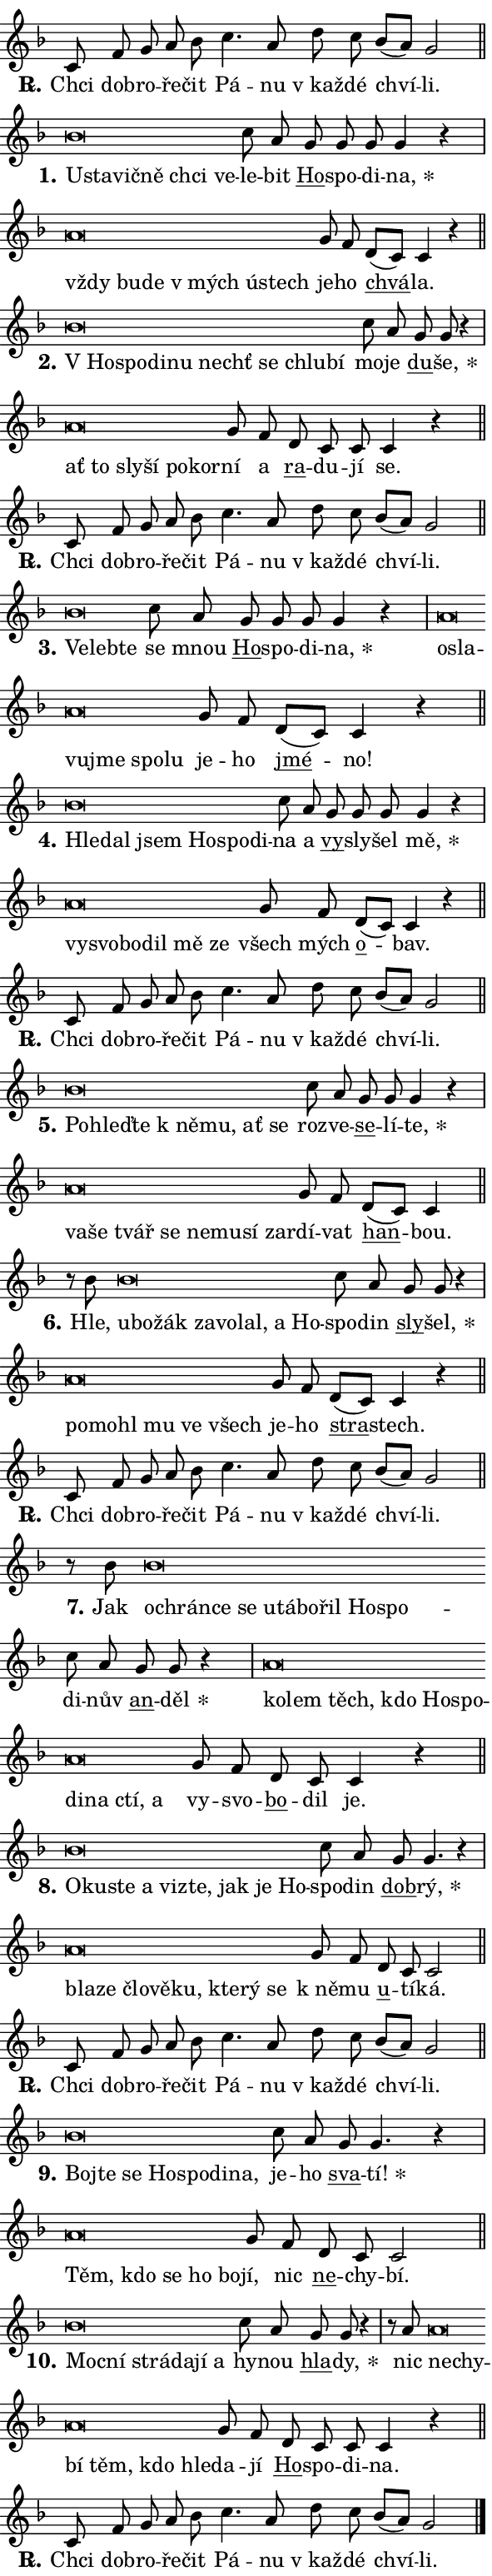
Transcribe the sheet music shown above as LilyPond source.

\version "2.24.0"
\header { tagline = "" }
\paper {
  indent = 0\cm
  top-margin = 0\cm
  right-margin = 0.13\cm % to fit lyric hyphens
  bottom-margin = 0\cm
  left-margin = 0\cm
  paper-width = 10\cm
  page-breaking = #ly:one-page-breaking
  system-system-spacing.basic-distance = #11
  score-system-spacing.basic-distance = #11
  ragged-last = ##f
}


%% Author: Thomas Morley
%% https://lists.gnu.org/archive/html/lilypond-user/2020-05/msg00002.html
#(define (line-position grob)
"Returns position of @var[grob} in current system:
   @code{'start}, if at first time-step
   @code{'end}, if at last time-step
   @code{'middle} otherwise
"
  (let* ((col (ly:item-get-column grob))
         (ln (ly:grob-object col 'left-neighbor))
         (rn (ly:grob-object col 'right-neighbor))
         (col-to-check-left (if (ly:grob? ln) ln col))
         (col-to-check-right (if (ly:grob? rn) rn col))
         (break-dir-left
           (and
             (ly:grob-property col-to-check-left 'non-musical #f)
             (ly:item-break-dir col-to-check-left)))
         (break-dir-right
           (and
             (ly:grob-property col-to-check-right 'non-musical #f)
             (ly:item-break-dir col-to-check-right))))
        (cond ((eqv? 1 break-dir-left) 'start)
              ((eqv? -1 break-dir-right) 'end)
              (else 'middle))))

#(define (tranparent-at-line-position vctor)
  (lambda (grob)
  "Relying on @code{line-position} select the relevant enry from @var{vctor}.
Used to determine transparency,"
    (case (line-position grob)
      ((end) (not (vector-ref vctor 0)))
      ((middle) (not (vector-ref vctor 1)))
      ((start) (not (vector-ref vctor 2))))))

noteHeadBreakVisibility =
#(define-music-function (break-visibility)(vector?)
"Makes @code{NoteHead}s transparent relying on @var{break-visibility}"
#{
  \override NoteHead.transparent =
    #(tranparent-at-line-position break-visibility)
#})

#(define delete-ledgers-for-transparent-note-heads
  (lambda (grob)
    "Reads whether a @code{NoteHead} is transparent.
If so this @code{NoteHead} is removed from @code{'note-heads} from
@var{grob}, which is supposed to be @code{LedgerLineSpanner}.
As a result ledgers are not printed for this @code{NoteHead}"
    (let* ((nhds-array (ly:grob-object grob 'note-heads))
           (nhds-list
             (if (ly:grob-array? nhds-array)
                 (ly:grob-array->list nhds-array)
                 '()))
           ;; Relies on the transparent-property being done before
           ;; Staff.LedgerLineSpanner.after-line-breaking is executed.
           ;; This is fragile ...
           (to-keep
             (remove
               (lambda (nhd)
                 (ly:grob-property nhd 'transparent #f))
               nhds-list)))
      ;; TODO find a better method to iterate over grob-arrays, similiar
      ;; to filter/remove etc for lists
      ;; For now rebuilt from scratch
      (set! (ly:grob-object grob 'note-heads)  '())
      (for-each
        (lambda (nhd)
          (ly:pointer-group-interface::add-grob grob 'note-heads nhd))
        to-keep))))

squashNotes = {
  \override NoteHead.X-extent = #'(-0.2 . 0.2)
  \override NoteHead.Y-extent = #'(-0.75 . 0)
  \override NoteHead.stencil =
    #(lambda (grob)
       (let ((pos (ly:grob-property grob 'staff-position)))
         (begin
           (if (< pos -7) (display "ERROR: Lower brevis then expected\n") (display ""))
           (if (<= pos -6) ly:text-interface::print ly:note-head::print))))
}
unSquashNotes = {
  \revert NoteHead.X-extent
  \revert NoteHead.Y-extent
  \revert NoteHead.stencil
}

hideNotes = \noteHeadBreakVisibility #begin-of-line-visible
unHideNotes = \noteHeadBreakVisibility #all-visible

% work-around for resetting accidentals
% https://lilypond.org/doc/v2.23/Documentation/notation/displaying-rhythms#unmetered-music
cadenzaMeasure = {
  \cadenzaOff
  \partial 1024 s1024
  \cadenzaOn
}

#(define-markup-command (accent layout props text) (markup?)
  "Underline accented syllable"
  (interpret-markup layout props
    #{\markup \override #'(offset . 4.3) \underline { #text }#}))

responsum = \markup \concat {
  "R" \hspace #-1.05 \path #0.1 #'((moveto 0 0.07) (lineto 0.9 0.8)) \hspace #0.05 "."
}

spaceSize = #0.6828661417322834 % exact space size for TeX Gyre Schola

\layout {
  \context {
    \Staff
    \remove "Time_signature_engraver"
    \override LedgerLineSpanner.after-line-breaking = #delete-ledgers-for-transparent-note-heads
  }
  \context {
    \Lyrics {
      \override LyricSpace.minimum-distance = \spaceSize
      \override LyricText.font-name = #"TeX Gyre Schola"
      \override LyricText.font-size = 1
      \override StanzaNumber.font-name = #"TeX Gyre Schola Bold"
      \override StanzaNumber.font-size = 1
    }
  }
  \context {
    \Score 
    \override NoteHead.text =
      #(lambda (grob) 
        (let ((pos (ly:grob-property grob 'staff-position)))
          #{\markup {
            \combine
              \halign #-0.55 \raise #(if (= pos -6) 0 0.5) \override #'(thickness . 2) \draw-line #'(3.2 . 0)
              \musicglyph "noteheads.sM1"
          }#}))
  }
}

% magnetic-lyrics.ily
%
%   written by
%     Jean Abou Samra <jean@abou-samra.fr>
%     Werner Lemberg <wl@gnu.org>
%
%   adapted by
%     Jiri Hon <jiri.hon@gmail.com>
%
% Version 2022-Apr-15

% https://www.mail-archive.com/lilypond-user@gnu.org/msg149350.html

#(define (Left_hyphen_pointer_engraver context)
   "Collect syllable-hyphen-syllable occurrences in lyrics and store
them in properties.  This engraver only looks to the left.  For
example, if the lyrics input is @code{foo -- bar}, it does the
following.

@itemize @bullet
@item
Set the @code{text} property of the @code{LyricHyphen} grob between
@q{foo} and @q{bar} to @code{foo}.

@item
Set the @code{left-hyphen} property of the @code{LyricText} grob with
text @q{foo} to the @code{LyricHyphen} grob between @q{foo} and
@q{bar}.
@end itemize

Use this auxiliary engraver in combination with the
@code{lyric-@/text::@/apply-@/magnetic-@/offset!} hook."
   (let ((hyphen #f)
         (text #f))
     (make-engraver
      (acknowledgers
       ((lyric-syllable-interface engraver grob source-engraver)
        (set! text grob)))
      (end-acknowledgers
       ((lyric-hyphen-interface engraver grob source-engraver)
        ;(when (not (grob::has-interface grob 'lyric-space-interface))
          (set! hyphen grob)));)
      ((stop-translation-timestep engraver)
       (when (and text hyphen)
         (ly:grob-set-object! text 'left-hyphen hyphen))
       (set! text #f)
       (set! hyphen #f)))))

#(define (lyric-text::apply-magnetic-offset! grob)
   "If the space between two syllables is less than the value in
property @code{LyricText@/.details@/.squash-threshold}, move the right
syllable to the left so that it gets concatenated with the left
syllable.

Use this function as a hook for
@code{LyricText@/.after-@/line-@/breaking} if the
@code{Left_@/hyphen_@/pointer_@/engraver} is active."
   (let ((hyphen (ly:grob-object grob 'left-hyphen #f)))
     (when hyphen
       (let ((left-text (ly:spanner-bound hyphen LEFT)))
         (when (grob::has-interface left-text 'lyric-syllable-interface)
           (let* ((common (ly:grob-common-refpoint grob left-text X))
                  (this-x-ext (ly:grob-extent grob common X))
                  (left-x-ext
                   (begin
                     ;; Trigger magnetism for left-text.
                     (ly:grob-property left-text 'after-line-breaking)
                     (ly:grob-extent left-text common X)))
                  ;; `delta` is the gap width between two syllables.
                  (delta (- (interval-start this-x-ext)
                            (interval-end left-x-ext)))
                  (details (ly:grob-property grob 'details))
                  (threshold (assoc-get 'squash-threshold details 0.2)))
             (when (< delta threshold)
               (let* (;; We have to manipulate the input text so that
                      ;; ligatures crossing syllable boundaries are not
                      ;; disabled.  For languages based on the Latin
                      ;; script this is essentially a beautification.
                      ;; However, for non-Western scripts it can be a
                      ;; necessity.
                      (lt (ly:grob-property left-text 'text))
                      (rt (ly:grob-property grob 'text))
                      (is-space (grob::has-interface hyphen 'lyric-space-interface))
                      (space (if is-space " " ""))
                      (extra-delta (if is-space spaceSize 0))
                      ;; Append new syllable.
                      (ltrt-space (if (and (string? lt) (string? rt))
                                (string-append lt space rt)
                                (make-concat-markup (list lt space rt))))
                      ;; Right-align `ltrt` to the right side.
                      (ltrt-space-markup (grob-interpret-markup
                               grob
                               (make-translate-markup
                                (cons (interval-length this-x-ext) 0)
                                (make-right-align-markup ltrt-space)))))
                 (begin
                   ;; Don't print `left-text`.
                   (ly:grob-set-property! left-text 'stencil #f)
                   ;; Set text and stencil (which holds all collected
                   ;; syllables so far) and shift it to the left.
                   (ly:grob-set-property! grob 'text ltrt-space)
                   (ly:grob-set-property! grob 'stencil ltrt-space-markup)
                   (ly:grob-translate-axis! grob (- (- delta extra-delta)) X))))))))))


#(define (lyric-hyphen::displace-bounds-first grob)
   ;; Make very sure this callback isn't triggered too early.
   (let ((left (ly:spanner-bound grob LEFT))
         (right (ly:spanner-bound grob RIGHT)))
     (ly:grob-property left 'after-line-breaking)
     (ly:grob-property right 'after-line-breaking)
     (ly:lyric-hyphen::print grob)))

squashThreshold = #0.4

\layout {
  \context {
    \Lyrics
    \consists #Left_hyphen_pointer_engraver
    \override LyricText.after-line-breaking =
      #lyric-text::apply-magnetic-offset!
    \override LyricHyphen.stencil = #lyric-hyphen::displace-bounds-first
    \override LyricText.details.squash-threshold = \squashThreshold
    \override LyricHyphen.minimum-distance = 0
    \override LyricHyphen.minimum-length = \squashThreshold
  }
}

squashText = \override LyricText.details.squash-threshold = 9999
unSquashText = \override LyricText.details.squash-threshold = \squashThreshold

leftText = \override LyricText.self-alignment-X = #LEFT
unLeftText = \revert LyricText.self-alignment-X

starOffset = #(lambda (grob) 
                (let ((x_offset (ly:self-alignment-interface::aligned-on-x-parent grob)))
                  (if (= x_offset 0) 0 (+ x_offset 1.2))))

star = #(define-music-function (syllable)(string?)
"Append star separator at the end of a syllable"
#{
  \once \override LyricText.X-offset = #starOffset
  \lyricmode { \markup {
    #syllable
    \override #'((font-name . "TeX Gyre Schola Bold")) \hspace #0.2 \lower #0.65 \larger "*"
  } }
#})

starAccent = #(define-music-function (syllable)(string?)
"Append star separator at the end of a syllable and make accent"
#{
  \once \override LyricText.X-offset = #starOffset
  \lyricmode { \markup {
    \accent #syllable
    \override #'((font-name . "TeX Gyre Schola Bold")) \hspace #0.2 \lower #0.65 \larger "*"
  } }
#})

breath = #(define-music-function (syllable)(string?)
"Append breathing indicator at the end of a syllable"
#{
  \lyricmode { \markup { #syllable "+" } }
#})

optionalBreath = #(define-music-function (syllable)(string?)
"Append optional breathing indicator at the end of a syllable"
#{
  \lyricmode { \markup { #syllable "(+)" } }
#})


\score {
    <<
        \new Voice = "melody" { \cadenzaOn \key f \major \relative { c'8 f g a bes \bar "" c4. a8 \bar "" d c bes[( a)] g2 \cadenzaMeasure \bar "||" \break } }
        \new Lyrics \lyricsto "melody" { \lyricmode { \set stanza = \responsum
Chci dob -- ro -- ře -- čit Pá -- nu "v kaž" -- dé chví -- li. } }
    >>
    \layout {}
}

\score {
    <<
        \new Voice = "melody" { \cadenzaOn \key f \major \relative { \squashNotes bes'\breve*1/16 \hideNotes \breve*1/16 \bar "" \breve*1/16 \bar "" \breve*1/16 \bar "" \breve*1/16 \breve*1/16 \bar "" \unHideNotes \unSquashNotes c8 a \bar "" g g g g4 r \cadenzaMeasure \bar "|" \squashNotes a\breve*1/16 \hideNotes \breve*1/16 \bar "" \breve*1/16 \bar "" \breve*1/16 \bar "" \breve*1/16 \breve*1/16 \bar "" \unHideNotes \unSquashNotes g8 f \bar "" d[( c)] c4 r \cadenzaMeasure \bar "||" \break } }
        \new Lyrics \lyricsto "melody" { \lyricmode { \set stanza = "1."
\leftText U -- \squashText sta -- vič -- ně chci ve -- \unLeftText \unSquashText le -- bit \markup \accent Ho -- spo -- di -- \star na, \leftText vždy \squashText bu -- de "v mých" ú -- stech \unLeftText \unSquashText je -- ho \markup \accent chvá -- la. } }
    >>
    \layout {}
}

\score {
    <<
        \new Voice = "melody" { \cadenzaOn \key f \major \relative { \squashNotes bes'\breve*1/16 \hideNotes \breve*1/16 \bar "" \breve*1/16 \bar "" \breve*1/16 \bar "" \breve*1/16 \bar "" \breve*1/16 \bar "" \breve*1/16 \breve*1/16 \bar "" \unHideNotes \unSquashNotes c8 a \bar "" g8 g r4 \cadenzaMeasure \bar "|" \squashNotes a\breve*1/16 \hideNotes \breve*1/16 \bar "" \breve*1/16 \bar "" \breve*1/16 \bar "" \breve*1/16 \breve*1/16 \bar "" \unHideNotes \unSquashNotes g8 f \bar "" d c c c4 r \cadenzaMeasure \bar "||" \break } }
        \new Lyrics \lyricsto "melody" { \lyricmode { \set stanza = "2."
\leftText "V Ho" -- \squashText spo -- di -- nu nechť se chlu -- bí \unLeftText \unSquashText mo -- je \markup \accent du -- \star še, \leftText ať \squashText to sly -- ší po -- kor -- \unLeftText \unSquashText ní a \markup \accent ra -- du -- jí se. } }
    >>
    \layout {}
}

\score {
    <<
        \new Voice = "melody" { \cadenzaOn \key f \major \relative { c'8 f g a bes \bar "" c4. a8 \bar "" d c bes[( a)] g2 \cadenzaMeasure \bar "||" \break } }
        \new Lyrics \lyricsto "melody" { \lyricmode { \set stanza = \responsum
Chci dob -- ro -- ře -- čit Pá -- nu "v kaž" -- dé chví -- li. } }
    >>
    \layout {}
}

\score {
    <<
        \new Voice = "melody" { \cadenzaOn \key f \major \relative { \squashNotes bes'\breve*1/16 \hideNotes \breve*1/16 \breve*1/16 \bar "" \unHideNotes \unSquashNotes c8 a \bar "" g g g g4 r \cadenzaMeasure \bar "|" \squashNotes a\breve*1/16 \hideNotes \breve*1/16 \bar "" \breve*1/16 \bar "" \breve*1/16 \bar "" \breve*1/16 \breve*1/16 \bar "" \unHideNotes \unSquashNotes g8 f \bar "" d[( c)] c4 r \cadenzaMeasure \bar "||" \break } }
        \new Lyrics \lyricsto "melody" { \lyricmode { \set stanza = "3."
\leftText Ve -- \squashText leb -- te \unLeftText \unSquashText se mnou \markup \accent Ho -- spo -- di -- \star na, \leftText o -- \squashText sla -- vu -- jme spo -- lu \unLeftText \unSquashText je -- ho \markup \accent jmé -- no! } }
    >>
    \layout {}
}

\score {
    <<
        \new Voice = "melody" { \cadenzaOn \key f \major \relative { \squashNotes bes'\breve*1/16 \hideNotes \breve*1/16 \bar "" \breve*1/16 \bar "" \breve*1/16 \bar "" \breve*1/16 \breve*1/16 \bar "" \unHideNotes \unSquashNotes c8 a \bar "" g g g g4 r \cadenzaMeasure \bar "|" \squashNotes a\breve*1/16 \hideNotes \breve*1/16 \bar "" \breve*1/16 \bar "" \breve*1/16 \bar "" \breve*1/16 \breve*1/16 \bar "" \unHideNotes \unSquashNotes g8 f \bar "" d[( c)] c4 r \cadenzaMeasure \bar "||" \break } }
        \new Lyrics \lyricsto "melody" { \lyricmode { \set stanza = "4."
\leftText Hle -- \squashText dal jsem Ho -- spo -- di -- \unLeftText \unSquashText na a \markup \accent vy -- sly -- šel \star mě, \leftText vy -- \squashText svo -- bo -- dil mě ze \unLeftText \unSquashText všech mých \markup \accent o -- bav. } }
    >>
    \layout {}
}

\score {
    <<
        \new Voice = "melody" { \cadenzaOn \key f \major \relative { c'8 f g a bes \bar "" c4. a8 \bar "" d c bes[( a)] g2 \cadenzaMeasure \bar "||" \break } }
        \new Lyrics \lyricsto "melody" { \lyricmode { \set stanza = \responsum
Chci dob -- ro -- ře -- čit Pá -- nu "v kaž" -- dé chví -- li. } }
    >>
    \layout {}
}

\score {
    <<
        \new Voice = "melody" { \cadenzaOn \key f \major \relative { \squashNotes bes'\breve*1/16 \hideNotes \breve*1/16 \bar "" \breve*1/16 \bar "" \breve*1/16 \bar "" \breve*1/16 \bar "" \breve*1/16 \breve*1/16 \bar "" \unHideNotes \unSquashNotes c8 a \bar "" g g g4 r \cadenzaMeasure \bar "|" \squashNotes a\breve*1/16 \hideNotes \breve*1/16 \bar "" \breve*1/16 \bar "" \breve*1/16 \bar "" \breve*1/16 \bar "" \breve*1/16 \bar "" \breve*1/16 \breve*1/16 \bar "" \unHideNotes \unSquashNotes g8 f \bar "" d[( c)] c4 \cadenzaMeasure \bar "||" \break } }
        \new Lyrics \lyricsto "melody" { \lyricmode { \set stanza = "5."
\leftText Po -- \squashText hleď -- te "k ně" -- mu, ať se \unLeftText \unSquashText roz -- ve -- \markup \accent se -- lí -- \star te, \leftText va -- \squashText še tvář se ne -- mu -- sí za -- \unLeftText \unSquashText rdí -- vat \markup \accent han -- bou. } }
    >>
    \layout {}
}

\score {
    <<
        \new Voice = "melody" { \cadenzaOn \key f \major \relative { r8 bes'8 \squashNotes bes\breve*1/16 \hideNotes \breve*1/16 \bar "" \breve*1/16 \bar "" \breve*1/16 \bar "" \breve*1/16 \bar "" \breve*1/16 \bar "" \breve*1/16 \breve*1/16 \bar "" \unHideNotes \unSquashNotes c8 a \bar "" g8 g r4 \cadenzaMeasure \bar "|" \squashNotes a\breve*1/16 \hideNotes \breve*1/16 \bar "" \breve*1/16 \bar "" \breve*1/16 \bar "" \breve*1/16 \breve*1/16 \bar "" \unHideNotes \unSquashNotes g8 f \bar "" d[( c)] c4 r \cadenzaMeasure \bar "||" \break } }
        \new Lyrics \lyricsto "melody" { \lyricmode { \set stanza = "6."
Hle, \leftText u -- \squashText bo -- žák za -- vo -- lal, a Ho -- \unLeftText \unSquashText spo -- din \markup \accent sly -- \star šel, \leftText po -- \squashText mo -- hl mu ve všech \unLeftText \unSquashText je -- ho \markup \accent stra -- stech. } }
    >>
    \layout {}
}

\score {
    <<
        \new Voice = "melody" { \cadenzaOn \key f \major \relative { c'8 f g a bes \bar "" c4. a8 \bar "" d c bes[( a)] g2 \cadenzaMeasure \bar "||" \break } }
        \new Lyrics \lyricsto "melody" { \lyricmode { \set stanza = \responsum
Chci dob -- ro -- ře -- čit Pá -- nu "v kaž" -- dé chví -- li. } }
    >>
    \layout {}
}

\score {
    <<
        \new Voice = "melody" { \cadenzaOn \key f \major \relative { r8 bes'8 \squashNotes bes\breve*1/16 \hideNotes \breve*1/16 \bar "" \breve*1/16 \bar "" \breve*1/16 \bar "" \breve*1/16 \bar "" \breve*1/16 \bar "" \breve*1/16 \bar "" \breve*1/16 \bar "" \breve*1/16 \breve*1/16 \bar "" \unHideNotes \unSquashNotes c8 a \bar "" g8 g r4 \cadenzaMeasure \bar "|" \squashNotes a\breve*1/16 \hideNotes \breve*1/16 \bar "" \breve*1/16 \bar "" \breve*1/16 \bar "" \breve*1/16 \bar "" \breve*1/16 \bar "" \breve*1/16 \bar "" \breve*1/16 \bar "" \breve*1/16 \breve*1/16 \bar "" \unHideNotes \unSquashNotes g8 f \bar "" d c c4 r \cadenzaMeasure \bar "||" \break } }
        \new Lyrics \lyricsto "melody" { \lyricmode { \set stanza = "7."
Jak \leftText o -- \squashText chrán -- ce se u -- tá -- bo -- řil Ho -- spo -- \unLeftText \unSquashText di -- nův \markup \accent an -- \star děl \leftText ko -- \squashText lem těch, kdo Ho -- spo -- di -- na ctí, a \unLeftText \unSquashText vy -- svo -- \markup \accent bo -- dil je. } }
    >>
    \layout {}
}

\score {
    <<
        \new Voice = "melody" { \cadenzaOn \key f \major \relative { \squashNotes bes'\breve*1/16 \hideNotes \breve*1/16 \bar "" \breve*1/16 \bar "" \breve*1/16 \bar "" \breve*1/16 \bar "" \breve*1/16 \bar "" \breve*1/16 \bar "" \breve*1/16 \breve*1/16 \bar "" \unHideNotes \unSquashNotes c8 a \bar "" g8 g4. r4 \cadenzaMeasure \bar "|" \squashNotes a\breve*1/16 \hideNotes \breve*1/16 \bar "" \breve*1/16 \bar "" \breve*1/16 \bar "" \breve*1/16 \bar "" \breve*1/16 \bar "" \breve*1/16 \breve*1/16 \bar "" \unHideNotes \unSquashNotes g8 f \bar "" d c c2 \cadenzaMeasure \bar "||" \break } }
        \new Lyrics \lyricsto "melody" { \lyricmode { \set stanza = "8."
\leftText O -- \squashText ku -- ste a vi -- zte, jak je Ho -- \unLeftText \unSquashText spo -- din \markup \accent dob -- \star rý, \leftText bla -- \squashText ze člo -- vě -- ku, kte -- rý se \unLeftText \unSquashText "k ně" -- mu \markup \accent u -- tí -- ká. } }
    >>
    \layout {}
}

\score {
    <<
        \new Voice = "melody" { \cadenzaOn \key f \major \relative { c'8 f g a bes \bar "" c4. a8 \bar "" d c bes[( a)] g2 \cadenzaMeasure \bar "||" \break } }
        \new Lyrics \lyricsto "melody" { \lyricmode { \set stanza = \responsum
Chci dob -- ro -- ře -- čit Pá -- nu "v kaž" -- dé chví -- li. } }
    >>
    \layout {}
}

\score {
    <<
        \new Voice = "melody" { \cadenzaOn \key f \major \relative { \squashNotes bes'\breve*1/16 \hideNotes \breve*1/16 \bar "" \breve*1/16 \bar "" \breve*1/16 \bar "" \breve*1/16 \bar "" \breve*1/16 \breve*1/16 \bar "" \unHideNotes \unSquashNotes c8 a \bar "" g8 g4. r4 \cadenzaMeasure \bar "|" \squashNotes a\breve*1/16 \hideNotes \breve*1/16 \bar "" \breve*1/16 \bar "" \breve*1/16 \breve*1/16 \bar "" \unHideNotes \unSquashNotes g8 f \bar "" d c c2 \cadenzaMeasure \bar "||" \break } }
        \new Lyrics \lyricsto "melody" { \lyricmode { \set stanza = "9."
\leftText Boj -- \squashText te se Ho -- spo -- di -- na, \unLeftText \unSquashText je -- ho \markup \accent sva -- \star tí! \leftText Těm, \squashText kdo se ho bo -- \unLeftText \unSquashText jí, nic \markup \accent ne -- chy -- bí. } }
    >>
    \layout {}
}

\score {
    <<
        \new Voice = "melody" { \cadenzaOn \key f \major \relative { \squashNotes bes'\breve*1/16 \hideNotes \breve*1/16 \bar "" \breve*1/16 \bar "" \breve*1/16 \bar "" \breve*1/16 \breve*1/16 \bar "" \unHideNotes \unSquashNotes c8 a \bar "" g8 g r4 \cadenzaMeasure \bar "|" r8 a8 \squashNotes a\breve*1/16 \hideNotes \breve*1/16 \bar "" \breve*1/16 \bar "" \breve*1/16 \bar "" \breve*1/16 \breve*1/16 \bar "" \unHideNotes \unSquashNotes g8 f \bar "" d c c c4 r \cadenzaMeasure \bar "||" \break } }
        \new Lyrics \lyricsto "melody" { \lyricmode { \set stanza = "10."
\leftText Moc -- \squashText ní strá -- da -- jí a \unLeftText \unSquashText hy -- nou \markup \accent hla -- \star dy, nic \leftText ne -- \squashText chy -- bí těm, kdo hle -- \unLeftText \unSquashText da -- jí \markup \accent Ho -- spo -- di -- na. } }
    >>
    \layout {}
}

\score {
    <<
        \new Voice = "melody" { \cadenzaOn \key f \major \relative { c'8 f g a bes \bar "" c4. a8 \bar "" d c bes[( a)] g2 \cadenzaMeasure \bar "||" \break } \bar "|." }
        \new Lyrics \lyricsto "melody" { \lyricmode { \set stanza = \responsum
Chci dob -- ro -- ře -- čit Pá -- nu "v kaž" -- dé chví -- li. } }
    >>
    \layout {}
}
